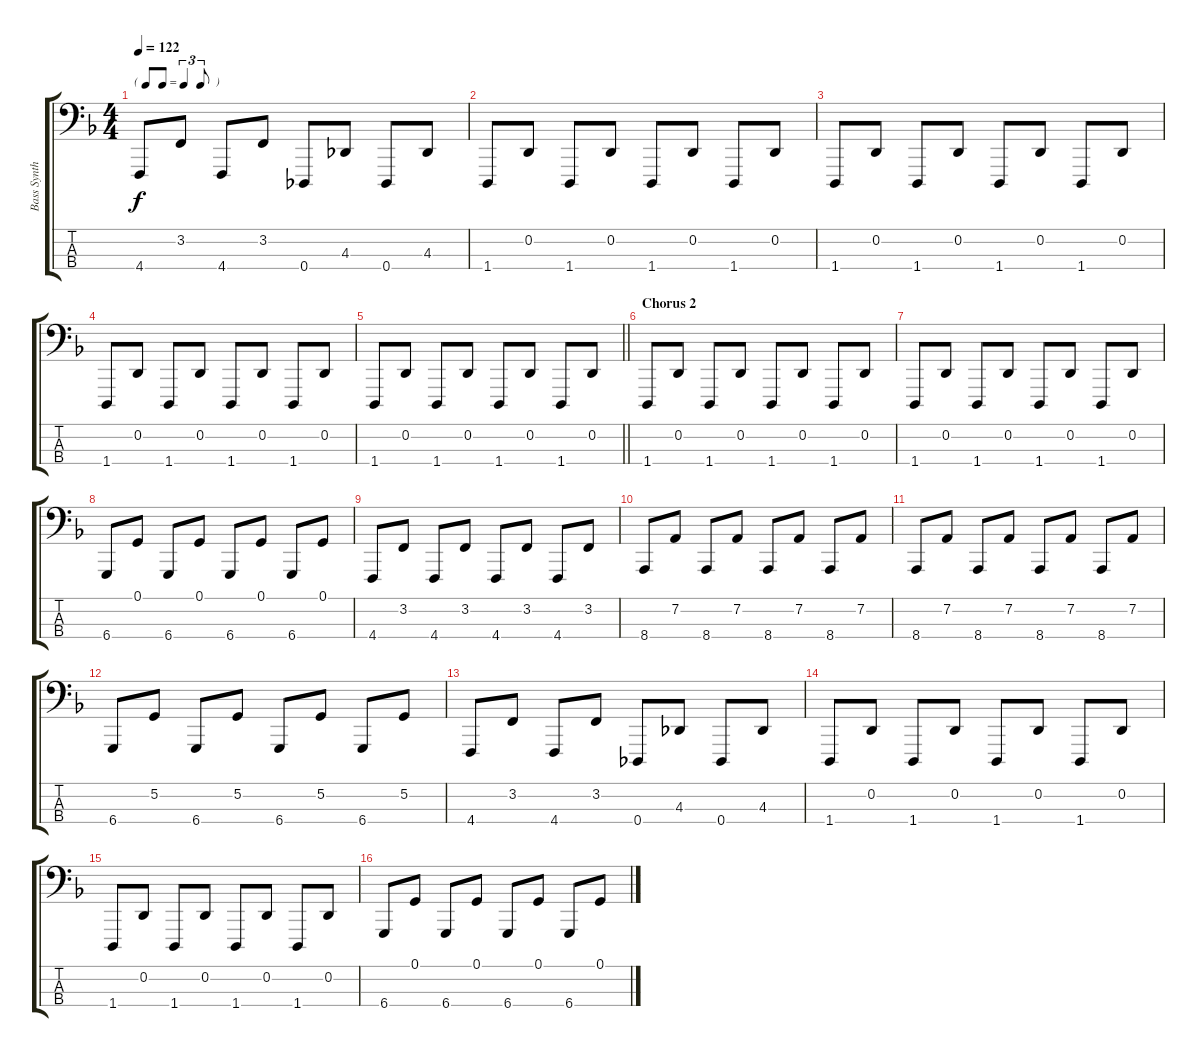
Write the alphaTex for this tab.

\track ("Bass Synth" "Bass Synth") {instrument lead2sawtooth}
\staff {score tabs}
\tuning (G2 D2 A1 Db1) {hide}
\ts (4 4)
\tf triplet8th
\tempo 122
\clef f4
\ks dminor
4.4.8{dy f} 3.2.8 4.4.8 3.2.8 0.4.8 4.3.8 0.4.8 4.3.8 |
1.4.8 0.2.8 1.4.8 0.2.8 1.4.8 0.2.8 1.4.8 0.2.8 |
1.4.8 0.2.8 1.4.8 0.2.8 1.4.8 0.2.8 1.4.8 0.2.8 |
1.4.8 0.2.8 1.4.8 0.2.8 1.4.8 0.2.8 1.4.8 0.2.8 |
\barLineRight lightlight
1.4.8 0.2.8 1.4.8 0.2.8 1.4.8 0.2.8 1.4.8 0.2.8 |
\section ("" "Chorus 2")
1.4.8 0.2.8 1.4.8 0.2.8 1.4.8 0.2.8 1.4.8 0.2.8 |
1.4.8 0.2.8 1.4.8 0.2.8 1.4.8 0.2.8 1.4.8 0.2.8 |
6.4.8 0.1.8 6.4.8 0.1.8 6.4.8 0.1.8 6.4.8 0.1.8 |
4.4.8 3.2.8 4.4.8 3.2.8 4.4.8 3.2.8 4.4.8 3.2.8 |
8.4.8 7.2.8 8.4.8 7.2.8 8.4.8 7.2.8 8.4.8 7.2.8 |
8.4.8 7.2.8 8.4.8 7.2.8 8.4.8 7.2.8 8.4.8 7.2.8 |
6.4.8 5.2.8 6.4.8 5.2.8 6.4.8 5.2.8 6.4.8 5.2.8 |
4.4.8 3.2.8 4.4.8 3.2.8 0.4.8 4.3.8 0.4.8 4.3.8 |
1.4.8 0.2.8 1.4.8 0.2.8 1.4.8 0.2.8 1.4.8 0.2.8 |
1.4.8 0.2.8 1.4.8 0.2.8 1.4.8 0.2.8 1.4.8 0.2.8 |
6.4.8 0.1.8 6.4.8 0.1.8 6.4.8 0.1.8 6.4.8 0.1.8
